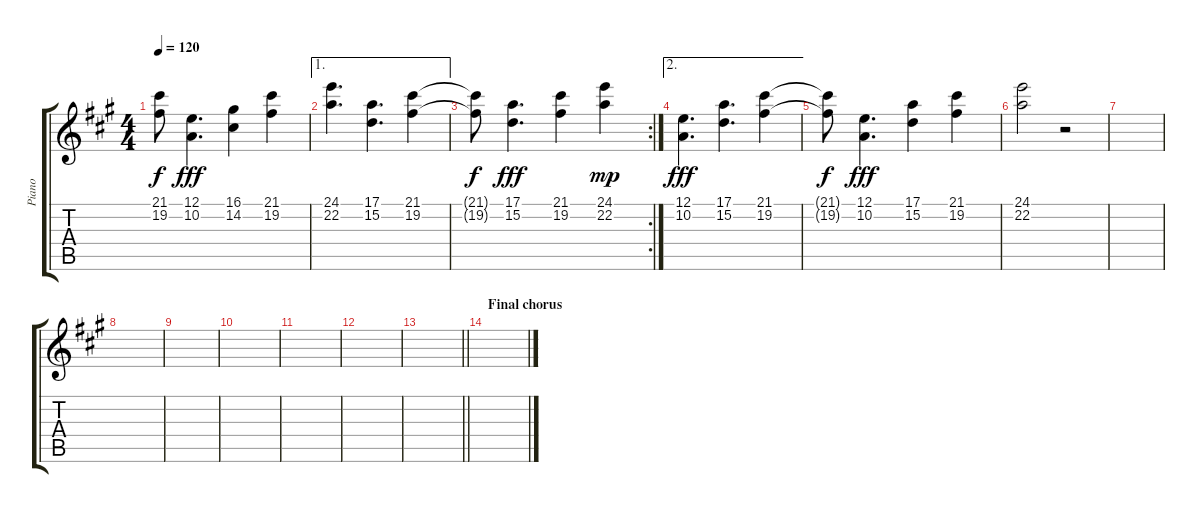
\track ("Piano" "Piano") {instrument acousticgrandpiano}
\staff {score tabs}
\tuning (E4 B3 G3 D3 A2 E2) {hide}
\ts (4 4)
\tempo 120
\clef g2
\ks a
(21.1{t} 19.2{t}).8{dy f} (12.1 10.2).4{d dy fff} (16.1 14.2).4 (21.1 19.2).4 |
\ae 1
(24.1 22.2).4{d} (17.1 15.2).4{d} (21.1 19.2).4 |
\rc 2
(21.1{t} 19.2{t}).8{dy f} (17.1 15.2).4{d dy fff} (21.1 19.2).4 (24.1 22.2).4{dy mp} |
\ae 2
(12.1 10.2).4{d dy fff} (17.1 15.2).4{d} (21.1 19.2).4 |
(21.1{t} 19.2{t}).8{dy f} (12.1 10.2).4{d dy fff} (17.1 15.2).4 (21.1 19.2).4 |
(24.1 22.2).2 r.2 |
|
|
|
|
|
|
\barLineRight lightlight
|
\section ("" "Final chorus")
